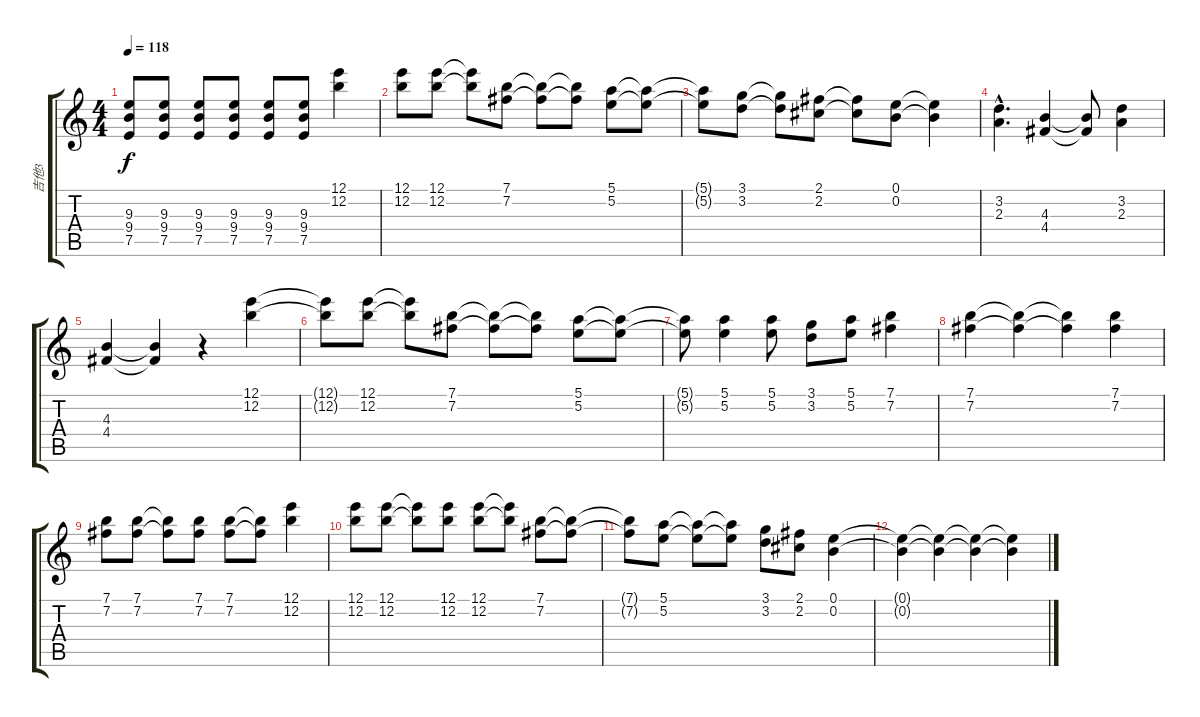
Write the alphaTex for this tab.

\track ("吉他3" "吉他3") {instrument overdrivenguitar}
\staff {score tabs}
\tuning (E4 B3 G3 D3 A2 E2) {hide}
\ts (4 4)
\tempo 118
\clef g2
\ks c
(9.3 9.4 7.5).8{dy f} (9.3 9.4 7.5).8 (9.3 9.4 7.5).8 (9.3 9.4 7.5).8 (9.3 9.4 7.5).8 (9.3 9.4 7.5).8 (12.1 12.2).4 |
(12.1 12.2).8 (12.1 12.2).8 (12.1{t} 12.2{t}).8 (7.1 7.2).8 (7.1{t} 7.2{t}).8 (7.1{t} 7.2{t}).8 (5.1 5.2).8 (5.1{t} 5.2{t}).8 |
(5.1{t} 5.2{t}).8 (3.1 3.2).8 (3.1{t} 3.2{t}).8 (2.1 2.2).8 (2.1{t} 2.2{t}).8 (0.1 0.2).8 (0.1{t} 0.2{t}).4 |
(3.2{hac} 2.3{hac}).4{d} (4.3 4.4).4 (4.3{t} 4.4{t}).8 (3.2 2.3).4 |
(4.3 4.4).4 (4.3{t} 4.4{t}).4 r.4 (12.1 12.2).4 |
(12.1{t} 12.2{t}).8 (12.1 12.2).8 (12.1{t} 12.2{t}).8 (7.1 7.2).8 (7.1{t} 7.2{t}).8 (7.1{t} 7.2{t}).8 (5.1 5.2).8 (5.1{t} 5.2{t}).8 |
(5.1{t} 5.2{t}).8 (5.1 5.2).4 (5.1 5.2).8 (3.1 3.2).8 (5.1 5.2).8 (7.1 7.2).4 |
(7.1 7.2).4 (7.1{t} 7.2{t}).4 (7.1{t} 7.2{t}).4 (7.1 7.2).4 |
(7.1 7.2).8 (7.1 7.2).8 (7.1{t} 7.2{t}).8 (7.1 7.2).8 (7.1 7.2).8 (7.1{t} 7.2{t}).8 (12.1 12.2).4 |
(12.1 12.2).8 (12.1 12.2).8 (12.1{t} 12.2{t}).8 (12.1 12.2).8 (12.1 12.2).8 (12.1{t} 12.2{t}).8 (7.1 7.2).8 (7.1{t} 7.2{t}).8 |
(7.1{t} 7.2{t}).8 (5.1 5.2).8 (5.1{t} 5.2{t}).8 (5.1{t} 5.2{t}).8 (3.1 3.2).8 (2.1 2.2).8 (0.1 0.2).4 |
(0.1{t} 0.2{t}).4 (0.1{t} 0.2{t}).4 (0.1{t} 0.2{t}).4 (0.1{t} 0.2{t}).4
